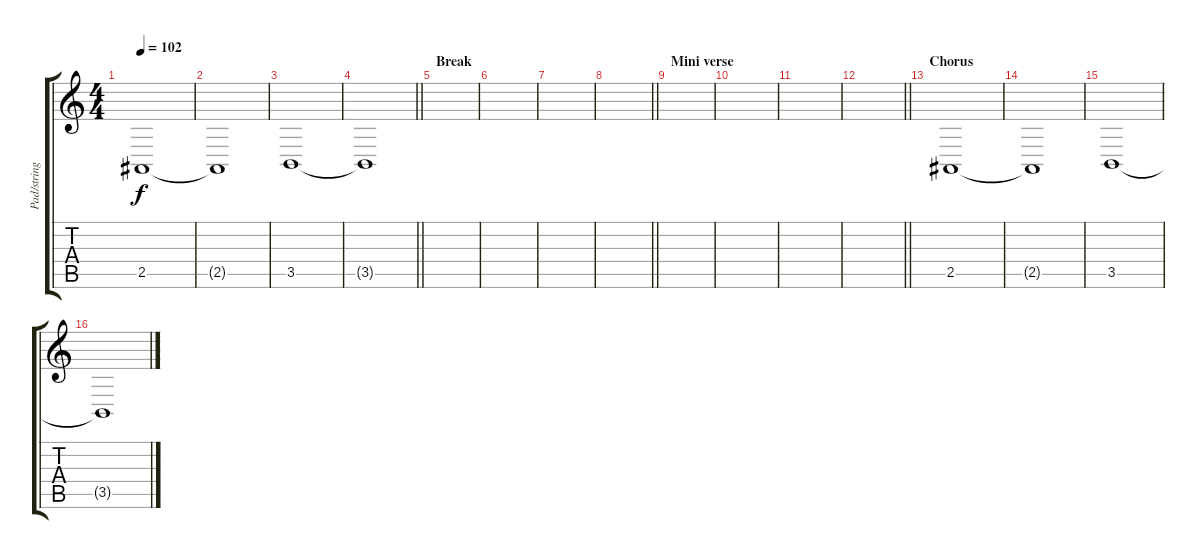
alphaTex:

\track ("Pad/string" "Pad/string") {instrument violin}
\staff {score tabs}
\tuning (Eb4 Bb3 Gb3 Db3 Ab2 Eb2) {hide}
\ts (4 4)
\tempo 102
\clef g2
\ks c
2.5.1{dy f} |
2.5{t}.1 |
3.5.1 |
\barLineRight lightlight
3.5{t}.1 |
\section ("" "Break")
|
|
|
\barLineRight lightlight
|
\section ("" "Mini verse")
|
|
|
\barLineRight lightlight
|
\section ("" "Chorus")
2.5.1 |
2.5{t}.1 |
3.5.1 |
3.5{t}.1
